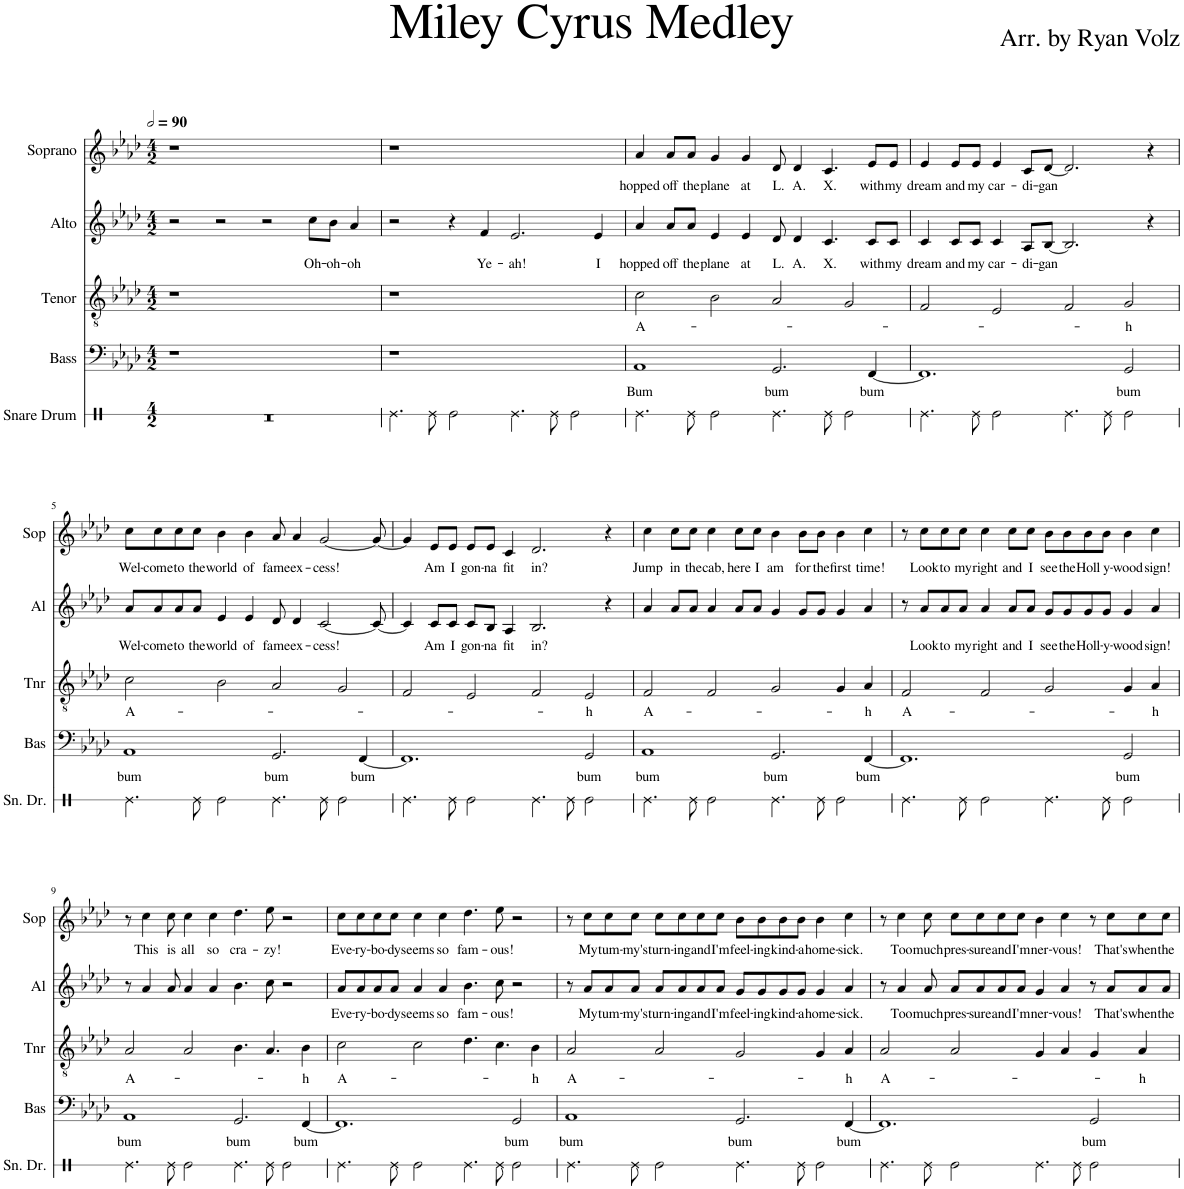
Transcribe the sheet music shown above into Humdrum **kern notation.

**kern	**kern	**text	**kern	**text	**kern	**text	**kern	**text
*part5	*part4	*part4	*part3	*part3	*part2	*part2	*part1	*part1
*staff5	*staff4	*staff4	*staff3	*staff3	*staff2	*staff2	*staff1	*staff1
*I"Snare Drum	*I"Bass	*	*I"Tenor	*	*I"Alto	*	*I"Soprano	*
*I'Sn. Dr.	*I'Bas	*	*I'Tnr	*	*I'Al	*	*I'Sop	*
*stria1	*	*	*	*	*	*	*	*
*clefX	*clefF4	*	*clefGv2	*	*clefG2	*	*clefG2	*
*k[]	*k[b-e-a-d-]	*	*k[b-e-a-d-]	*	*k[b-e-a-d-]	*	*k[b-e-a-d-]	*
*M4/2	*M4/2	*	*M4/2	*	*M4/2	*	*M4/2	*
*MM180	*MM180	*	*MM180	*	*MM180	*	*MM180	*
=1	=1	=1	=1	=1	=1	=1	=1	=1
0r	1r	.	1r	.	2r	.	1r	.
.	.	.	.	.	2r	.	.	.
.	1ryy	.	1ryy	.	2r	.	1ryy	.
!	!	!	!	!	!	!LO:LY:b	!	!
.	.	.	.	.	8cc\L	Oh-	.	.
!	!	!	!	!	!	!LO:LY:b	!	!
.	.	.	.	.	8b-\J	-oh-	.	.
!	!	!	!	!	!	!LO:LY:b	!	!
.	.	.	.	.	4a-/	-oh	.	.
=2	=2	=2	=2	=2	=2	=2	=2	=2
4.Re\	1r	.	1r	.	2r	.	1r	.
8Re\	.	.	.	.	.	.	.	.
2Re\	.	.	.	.	4r	.	.	.
!	!	!	!	!	!	!LO:LY:b	!	!
.	.	.	.	.	4f/	Ye-	.	.
!	!	!	!	!	!	!LO:LY:b	!	!
4.Re\	1ryy	.	1ryy	.	2.e-/	-ah!	1ryy	.
8Re\	.	.	.	.	.	.	.	.
2Re\	.	.	.	.	.	.	.	.
!	!	!	!	!	!	!LO:LY:b	!	!
.	.	.	.	.	4e-/	I	.	.
=3	=3	=3	=3	=3	=3	=3	=3	=3
!	!	!LO:LY:b	!	!LO:LY:b	!	!LO:LY:b	!	!LO:LY:b
4.Re\	1AA-	Bum	2c\	A-	4a-/	hopped	4a-/	hopped
!	!	!	!	!	!	!LO:LY:b	!	!LO:LY:b
.	.	.	.	.	8a-/L	off	8a-/L	off
!	!	!	!	!	!	!LO:LY:b	!	!LO:LY:b
8Re\	.	.	.	.	8a-/J	the	8a-/J	the
!	!	!	!	!	!	!LO:LY:b	!	!LO:LY:b
2Re\	.	.	2B-\	.	4e-/	plane	4g/	plane
!	!	!	!	!	!	!LO:LY:b	!	!LO:LY:b
.	.	.	.	.	4e-/	at	4g/	at
!	!	!LO:LY:b	!	!	!	!LO:LY:b	!	!LO:LY:b
4.Re\	2.GG/	bum	2A-/	.	8d-/	L.	8d-/	L.
!	!	!	!	!	!	!LO:LY:b	!	!LO:LY:b
.	.	.	.	.	4d-/	A.	4d-/	A.
!	!	!	!	!	!	!LO:LY:b	!	!LO:LY:b
8Re\	.	.	.	.	4.c/	X.	4.c/	X.
2Re\	.	.	2G/	.	.	.	.	.
!	!	!LO:LY:b	!	!	!	!LO:LY:b	!	!LO:LY:b
.	[4FF/	bum	.	.	8c/L	with	8e-/L	with
!	!	!	!	!	!	!LO:LY:b	!	!LO:LY:b
.	.	.	.	.	8c/J	my	8e-/J	my
=4	=4	=4	=4	=4	=4	=4	=4	=4
!	!	!	!	!	!	!LO:LY:b	!	!LO:LY:b
4.Re\	1.FF]	.	2F/	.	4c/	dream	4e-/	dream
!	!	!	!	!	!	!LO:LY:b	!	!LO:LY:b
.	.	.	.	.	8c/L	and	8e-/L	and
!	!	!	!	!	!	!LO:LY:b	!	!LO:LY:b
8Re\	.	.	.	.	8c/J	my	8e-/J	my
!	!	!	!	!	!	!LO:LY:b	!	!LO:LY:b
2Re\	.	.	2E-/	.	4c/	car-	4e-/	car-
!	!	!	!	!	!	!LO:LY:b	!	!LO:LY:b
.	.	.	.	.	8A-/L	-di-	8c/L	-di-
!	!	!	!	!	!	!LO:LY:b	!	!LO:LY:b
.	.	.	.	.	[8B-/J	-gan	[8d-/J	-gan
4.Re\	.	.	2F/	.	2.B-/]	.	2.d-/]	.
8Re\	.	.	.	.	.	.	.	.
!	!	!LO:LY:b	!	!LO:LY:b	!	!	!	!
2Re\	2GG/	bum	2G/	-h	.	.	.	.
.	.	.	.	.	4r	.	4r	.
!!LO:LB:g=z
=5	=5	=5	=5	=5	=5	=5	=5	=5
!	!	!LO:LY:b	!	!LO:LY:b	!	!LO:LY:b	!	!LO:LY:b
4.Re\	1AA-	bum	2c\	A-	8a-/L	Wel-	8cc\L	Wel-
!	!	!	!	!	!	!LO:LY:b	!	!LO:LY:b
.	.	.	.	.	8a-/	-come	8cc\	-come
!	!	!	!	!	!	!LO:LY:b	!	!LO:LY:b
.	.	.	.	.	8a-/	to	8cc\	to
!	!	!	!	!	!	!LO:LY:b	!	!LO:LY:b
8Re\	.	.	.	.	8a-/J	the	8cc\J	the
!	!	!	!	!	!	!LO:LY:b	!	!LO:LY:b
2Re\	.	.	2B-\	.	4e-/	world	4b-\	world
!	!	!	!	!	!	!LO:LY:b	!	!LO:LY:b
.	.	.	.	.	4e-/	of	4b-\	of
!	!	!LO:LY:b	!	!	!	!LO:LY:b	!	!LO:LY:b
4.Re\	2.GG/	bum	2A-/	.	8d-/	fame	8a-/	fame
!	!	!	!	!	!	!LO:LY:b	!	!LO:LY:b
.	.	.	.	.	4d-/	ex-	4a-/	ex-
!	!	!	!	!	!	!LO:LY:b	!	!LO:LY:b
8Re\	.	.	.	.	[2c/	-cess!	[2g/	-cess!
2Re\	.	.	2G/	.	.	.	.	.
!	!	!LO:LY:b	!	!	!	!	!	!
.	[4FF/	bum	.	.	.	.	.	.
.	.	.	.	.	8c/_	.	8g/_	.
=6	=6	=6	=6	=6	=6	=6	=6	=6
4.Re\	1.FF]	.	2F/	.	4c/]	.	4g/]	.
!	!	!	!	!	!	!LO:LY:b	!	!LO:LY:b
.	.	.	.	.	8c/L	Am	8e-/L	Am
!	!	!	!	!	!	!LO:LY:b	!	!LO:LY:b
8Re\	.	.	.	.	8c/J	I	8e-/J	I
!	!	!	!	!	!	!LO:LY:b	!	!LO:LY:b
2Re\	.	.	2E-/	.	8c/L	gon-	8e-/L	gon-
!	!	!	!	!	!	!LO:LY:b	!	!LO:LY:b
.	.	.	.	.	8B-/J	-na	8e-/J	-na
!	!	!	!	!	!	!LO:LY:b	!	!LO:LY:b
.	.	.	.	.	4A-/	fit	4c/	fit
!	!	!	!	!	!	!LO:LY:b	!	!LO:LY:b
4.Re\	.	.	2F/	.	2.B-/	in?	2.d-/	in?
8Re\	.	.	.	.	.	.	.	.
!	!	!LO:LY:b	!	!LO:LY:b	!	!	!	!
2Re\	2GG/	bum	2E-/	-h	.	.	.	.
.	.	.	.	.	4r	.	4r	.
=7	=7	=7	=7	=7	=7	=7	=7	=7
!	!	!LO:LY:b	!	!LO:LY:b	!	!	!	!LO:LY:b
4.Re\	1AA-	bum	2F/	A-	4a-/	.	4cc\	Jump
!	!	!	!	!	!	!	!	!LO:LY:b
.	.	.	.	.	8a-/L	.	8cc\L	in
!	!	!	!	!	!	!	!	!LO:LY:b
8Re\	.	.	.	.	8a-/J	.	8cc\J	the
!	!	!	!	!	!	!	!	!LO:LY:b
2Re\	.	.	2F/	.	4a-/	.	4cc\	cab,
!	!	!	!	!	!	!	!	!LO:LY:b
.	.	.	.	.	8a-/L	.	8cc\L	here
!	!	!	!	!	!	!	!	!LO:LY:b
.	.	.	.	.	8a-/J	.	8cc\J	I
!	!	!LO:LY:b	!	!	!	!	!	!LO:LY:b
4.Re\	2.GG/	bum	2G/	.	4g/	.	4b-\	am
!	!	!	!	!	!	!	!	!LO:LY:b
.	.	.	.	.	8g/L	.	8b-\L	for
!	!	!	!	!	!	!	!	!LO:LY:b
8Re\	.	.	.	.	8g/J	.	8b-\J	the
!	!	!	!	!	!	!	!	!LO:LY:b
2Re\	.	.	4G/	.	4g/	.	4b-\	first
!	!	!LO:LY:b	!	!LO:LY:b	!	!	!	!LO:LY:b
.	[4FF/	bum	4A-/	-h	4a-/	.	4cc\	time!
=8	=8	=8	=8	=8	=8	=8	=8	=8
!	!	!	!	!LO:LY:b	!	!	!	!
4.Re\	1.FF]	.	2F/	A-	8r	.	8r	.
!	!	!	!	!	!	!LO:LY:b	!	!LO:LY:b
.	.	.	.	.	8a-/L	Look	8cc\L	Look
!	!	!	!	!	!	!LO:LY:b	!	!LO:LY:b
.	.	.	.	.	8a-/	to	8cc\	to
!	!	!	!	!	!	!LO:LY:b	!	!LO:LY:b
8Re\	.	.	.	.	8a-/J	my	8cc\J	my
!	!	!	!	!	!	!LO:LY:b	!	!LO:LY:b
2Re\	.	.	2F/	.	4a-/	right	4cc\	right
!	!	!	!	!	!	!LO:LY:b	!	!LO:LY:b
.	.	.	.	.	8a-/L	and	8cc\L	and
!	!	!	!	!	!	!LO:LY:b	!	!LO:LY:b
.	.	.	.	.	8a-/J	I	8cc\J	I
!	!	!	!	!	!	!LO:LY:b	!	!LO:LY:b
4.Re\	.	.	2G/	.	8g/L	see	8b-\L	see
!	!	!	!	!	!	!LO:LY:b	!	!LO:LY:b
.	.	.	.	.	8g/	the	8b-\	the
!	!	!	!	!	!	!LO:LY:b	!	!LO:LY:b
.	.	.	.	.	8g/	Holl-	8b-\	Holl
!	!	!	!	!	!	!LO:LY:b	!	!LO:LY:b
8Re\	.	.	.	.	8g/J	-y-	8b-\J	y-
!	!	!LO:LY:b	!	!	!	!LO:LY:b	!	!LO:LY:b
2Re\	2GG/	bum	4G/	.	4g/	-wood	4b-\	-wood
!	!	!	!	!LO:LY:b	!	!LO:LY:b	!	!LO:LY:b
.	.	.	4A-/	h	4a-/	sign!	4cc\	sign!
!!LO:LB:g=z
=9	=9	=9	=9	=9	=9	=9	=9	=9
!	!	!LO:LY:b	!	!LO:LY:b	!	!	!	!
4.Re\	1AA-	bum	2A-/	A-	8r	.	8r	.
!	!	!	!	!	!	!	!	!LO:LY:b
.	.	.	.	.	4a-/	.	4cc\	This
!	!	!	!	!	!	!	!	!LO:LY:b
8Re\	.	.	.	.	8a-/	.	8cc\	is
!	!	!	!	!	!	!	!	!LO:LY:b
2Re\	.	.	2A-/	.	4a-/	.	4cc\	all
!	!	!	!	!	!	!	!	!LO:LY:b
.	.	.	.	.	4a-/	.	4cc\	so
!	!	!LO:LY:b	!	!	!	!	!	!LO:LY:b
4.Re\	2.GG/	bum	4.B-\	.	4.b-\	.	4.dd-\	cra-
!	!	!	!	!	!	!	!	!LO:LY:b
8Re\	.	.	4.A-/	.	8cc\	.	8ee-\	-zy!
2Re\	.	.	.	.	2r	.	2r	.
!	!	!LO:LY:b	!	!LO:LY:b	!	!	!	!
.	[4FF/	bum	4B-\	-h	.	.	.	.
=10	=10	=10	=10	=10	=10	=10	=10	=10
!	!	!	!	!LO:LY:b	!	!LO:LY:b	!	!LO:LY:b
4.Re\	1.FF]	.	2c\	A-	8a-/L	Eve-	8cc\L	Eve-
!	!	!	!	!	!	!LO:LY:b	!	!LO:LY:b
.	.	.	.	.	8a-/	-ry-	8cc\	-ry-
!	!	!	!	!	!	!LO:LY:b	!	!LO:LY:b
.	.	.	.	.	8a-/	-bo-	8cc\	-bo-
!	!	!	!	!	!	!LO:LY:b	!	!LO:LY:b
8Re\	.	.	.	.	8a-/J	-dy	8cc\J	-dy
!	!	!	!	!	!	!LO:LY:b	!	!LO:LY:b
2Re\	.	.	2c\	.	4a-/	seems	4cc\	seems
!	!	!	!	!	!	!LO:LY:b	!	!LO:LY:b
.	.	.	.	.	4a-/	so	4cc\	so
!	!	!	!	!	!	!LO:LY:b	!	!LO:LY:b
4.Re\	.	.	4.d-\	.	4.b-\	fam-	4.dd-\	fam-
!	!	!	!	!	!	!LO:LY:b	!	!LO:LY:b
8Re\	.	.	4.c\	.	8cc\	-ous!	8ee-\	-ous!
!	!	!LO:LY:b	!	!	!	!	!	!
2Re\	2GG/	bum	.	.	2r	.	2r	.
!	!	!	!	!LO:LY:b	!	!	!	!
.	.	.	4B-\	-h	.	.	.	.
=11	=11	=11	=11	=11	=11	=11	=11	=11
!	!	!LO:LY:b	!	!LO:LY:b	!	!	!	!
4.Re\	1AA-	bum	2A-/	A-	8r	.	8r	.
!	!	!	!	!	!	!LO:LY:b	!	!LO:LY:b
.	.	.	.	.	8a-/L	My	8cc\L	My
!	!	!	!	!	!	!LO:LY:b	!	!LO:LY:b
.	.	.	.	.	8a-/	tum-	8cc\	tum-
!	!	!	!	!	!	!LO:LY:b	!	!LO:LY:b
8Re\	.	.	.	.	8a-/J	-my's	8cc\J	-my's
!	!	!	!	!	!	!LO:LY:b	!	!LO:LY:b
2Re\	.	.	2A-/	.	8a-/L	turn-	8cc\L	turn-
!	!	!	!	!	!	!LO:LY:b	!	!LO:LY:b
.	.	.	.	.	8a-/	-ing	8cc\	-ing
!	!	!	!	!	!	!LO:LY:b	!	!LO:LY:b
.	.	.	.	.	8a-/	and	8cc\	and
!	!	!	!	!	!	!LO:LY:b	!	!LO:LY:b
.	.	.	.	.	8a-/J	I'm	8cc\J	I'm
!	!	!LO:LY:b	!	!	!	!LO:LY:b	!	!LO:LY:b
4.Re\	2.GG/	bum	2G/	.	8g/L	feel-	8b-\L	feel-
!	!	!	!	!	!	!LO:LY:b	!	!LO:LY:b
.	.	.	.	.	8g/	-ing	8b-\	-ing
!	!	!	!	!	!	!LO:LY:b	!	!LO:LY:b
.	.	.	.	.	8g/	kind-	8b-\	kind-
!	!	!	!	!	!	!LO:LY:b	!	!LO:LY:b
8Re\	.	.	.	.	8g/J	-a	8b-\J	-a
!	!	!	!	!	!	!LO:LY:b	!	!LO:LY:b
2Re\	.	.	4G/	.	4g/	home-	4b-\	home-
!	!	!LO:LY:b	!	!LO:LY:b	!	!LO:LY:b	!	!LO:LY:b
.	[4FF/	bum	4A-/	h	4a-/	-sick.	4cc\	-sick.
=12	=12	=12	=12	=12	=12	=12	=12	=12
!	!	!	!	!LO:LY:b	!	!	!	!
4.Re\	1.FF]	.	2A-/	A-	8r	.	8r	.
!	!	!	!	!	!	!LO:LY:b	!	!LO:LY:b
.	.	.	.	.	4a-/	Too	4cc\	Too
!	!	!	!	!	!	!LO:LY:b	!	!LO:LY:b
8Re\	.	.	.	.	8a-/	much	8cc\	much
!	!	!	!	!	!	!LO:LY:b	!	!LO:LY:b
2Re\	.	.	2A-/	.	8a-/L	pres-	8cc\L	pres-
!	!	!	!	!	!	!LO:LY:b	!	!LO:LY:b
.	.	.	.	.	8a-/	-sure	8cc\	-sure
!	!	!	!	!	!	!LO:LY:b	!	!LO:LY:b
.	.	.	.	.	8a-/	and	8cc\	and
!	!	!	!	!	!	!LO:LY:b	!	!LO:LY:b
.	.	.	.	.	8a-/J	I'm	8cc\J	I'm
!	!	!	!	!	!	!LO:LY:b	!	!LO:LY:b
4.Re\	.	.	4G/	.	4g/	ner-	4b-\	ner-
!	!	!	!	!	!	!LO:LY:b	!	!LO:LY:b
.	.	.	4A-/	.	4a-/	-vous!	4cc\	-vous!
8Re\	.	.	.	.	.	.	.	.
!	!	!LO:LY:b	!	!	!	!	!	!
2Re\	2GG/	bum	4G/	.	8r	.	8r	.
!	!	!	!	!	!	!LO:LY:b	!	!LO:LY:b
.	.	.	.	.	8a-/L	That's	8cc\L	That's
!	!	!	!	!LO:LY:b	!	!LO:LY:b	!	!LO:LY:b
.	.	.	4A-/	-h	8a-/	when	8cc\	when
!	!	!	!	!	!	!LO:LY:b	!	!LO:LY:b
.	.	.	.	.	8a-/J	the	8cc\J	the
=	=	=	=	=	=	=	=	=
*-	*-	*-	*-	*-	*-	*-	*-	*-
